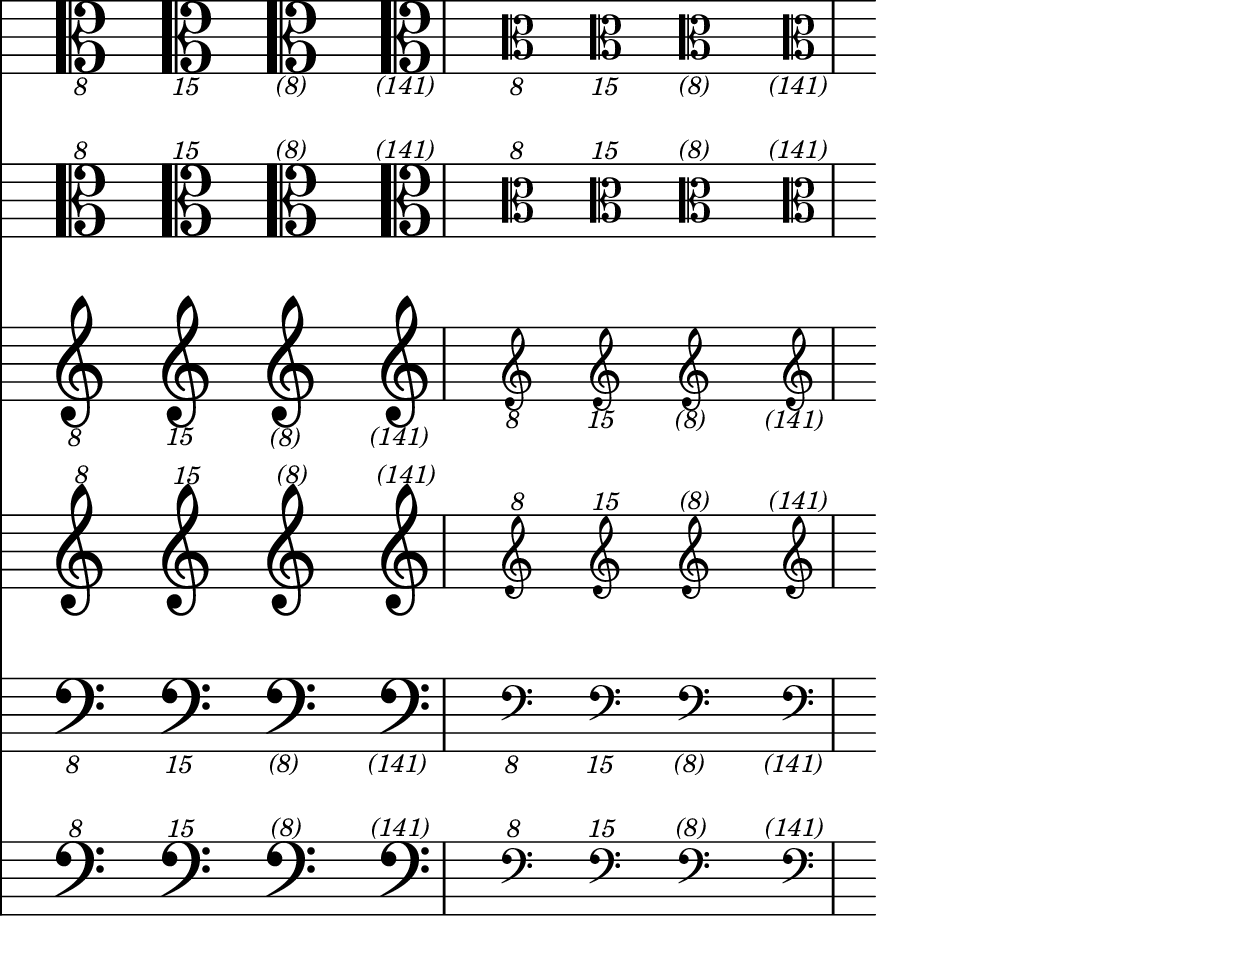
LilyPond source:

%% Generated by lilypond-book
%% Options: [exampleindent=10.16\mm,indent=0\mm,line-width=160\mm]
\include "lilypond-book-preamble.ly"


% ****************************************************************
% Start cut-&-pastable-section
% ****************************************************************

#(ly:set-option 'eps-box-padding 3.000000)



\paper {
  indent = 0\mm
  line-width = 160\mm
  % offset the left padding, also add 1mm as lilypond creates cropped
  % images with a little space on the right
  line-width = #(- line-width (* mm  3.000000) (* mm 1))
}

\layout {
  
}




% ****************************************************************
% ly snippet:
% ****************************************************************
\sourcefilename "/lilypond-2.23.82/input/regression/clef-transposition-placement.ly"
\sourcefileline 0
\version "2.19.22"

\header {

  texidoc="Transposition symbols should be correctly positioned
close to the parent clef.  Horizontal alignment is fine-tuned
for standard C, G and F clefs: for example, downwards transposition
of a G clef should be centered exactly under the middle of clef hook.
For clefs that don't have fine-tuned alignment the transposition
number should be centered."

}

% use huge staff-size to see the tiny differencies better.
#(set-global-staff-size 35)

clefVariations =
#(define-music-function (type)(string?)
   #{
     \once \omit Staff.Clef s4
     \override Staff.Clef.full-size-change = ##t
     \clef #(string-append type "8") s4
     \clef #(string-append type "15") s4
     \clef #(string-append type "(8)") s4
     \clef #(string-append type "(141)") s4
     % change clefs are omitted - too similar to regular ones
     \cueClef #(string-append type "8") s4
     \cueClef #(string-append type "15") s4
     \cueClef #(string-append type "(8)") s4
     \cueClef #(string-append type "(141)") s4
   #})

\markup "Even the smallest positioning changes may indicate a problem!"
\score {
  <<
    \new Staff { \clefVariations "C_" }
    \new Staff { \clefVariations "C^" }
    \new Staff { \clefVariations "G_" }
    \new Staff { \clefVariations "G^" }
    \new Staff { \clefVariations "F_" }
    \new Staff { \clefVariations "F^" }
  >>
}

\layout {
  \context {
    \Staff
    \remove Time_signature_engraver
  }
}


% ****************************************************************
% end ly snippet
% ****************************************************************
